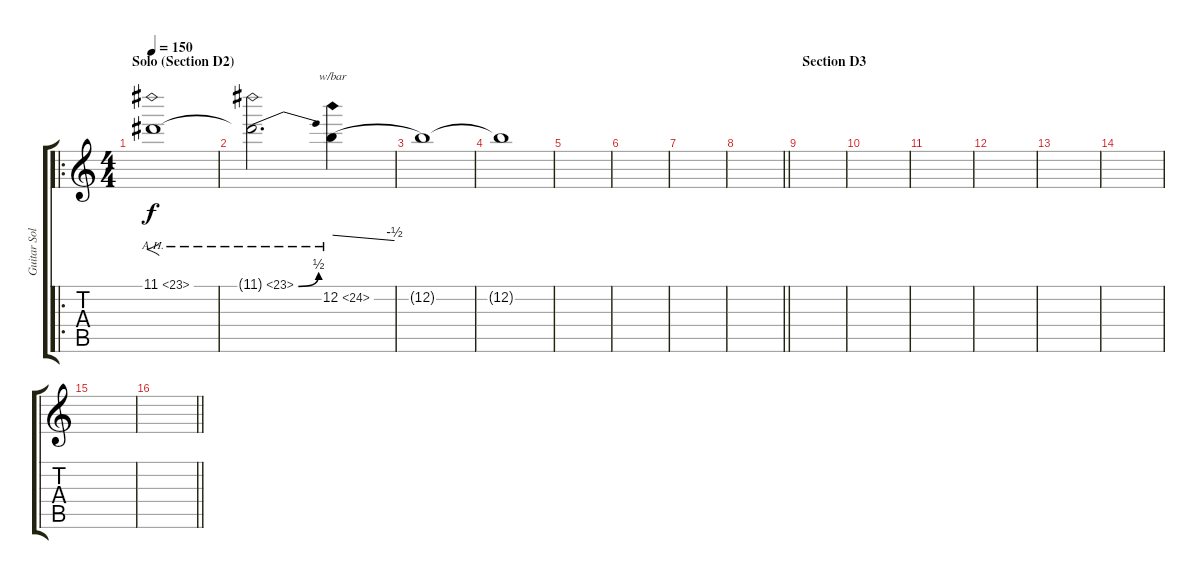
\track ("Guitar Solo" "Guitar Sol") {instrument overdrivenguitar}
\staff {score tabs}
\tuning (E4 B3 G3 D3 A2 E2) {hide}
\ro
\ts (4 4)
\section ("" "Solo (Section D2)")
\tempo 150
\clef g2
\ks c
11.1{ah 12}.1{f dy f} |
11.1{be (bend 0 0 60 2) ah 12 t}.2{d} 12.2{ah 12}.4{tbe (dive default 0 0 60 -2)} |
12.2{t}.1 |
12.2{t}.1 |
|
|
|
\barLineRight lightlight
|
\section ("" "Section D3")
|
|
|
|
|
|
|
\barLineRight lightlight
